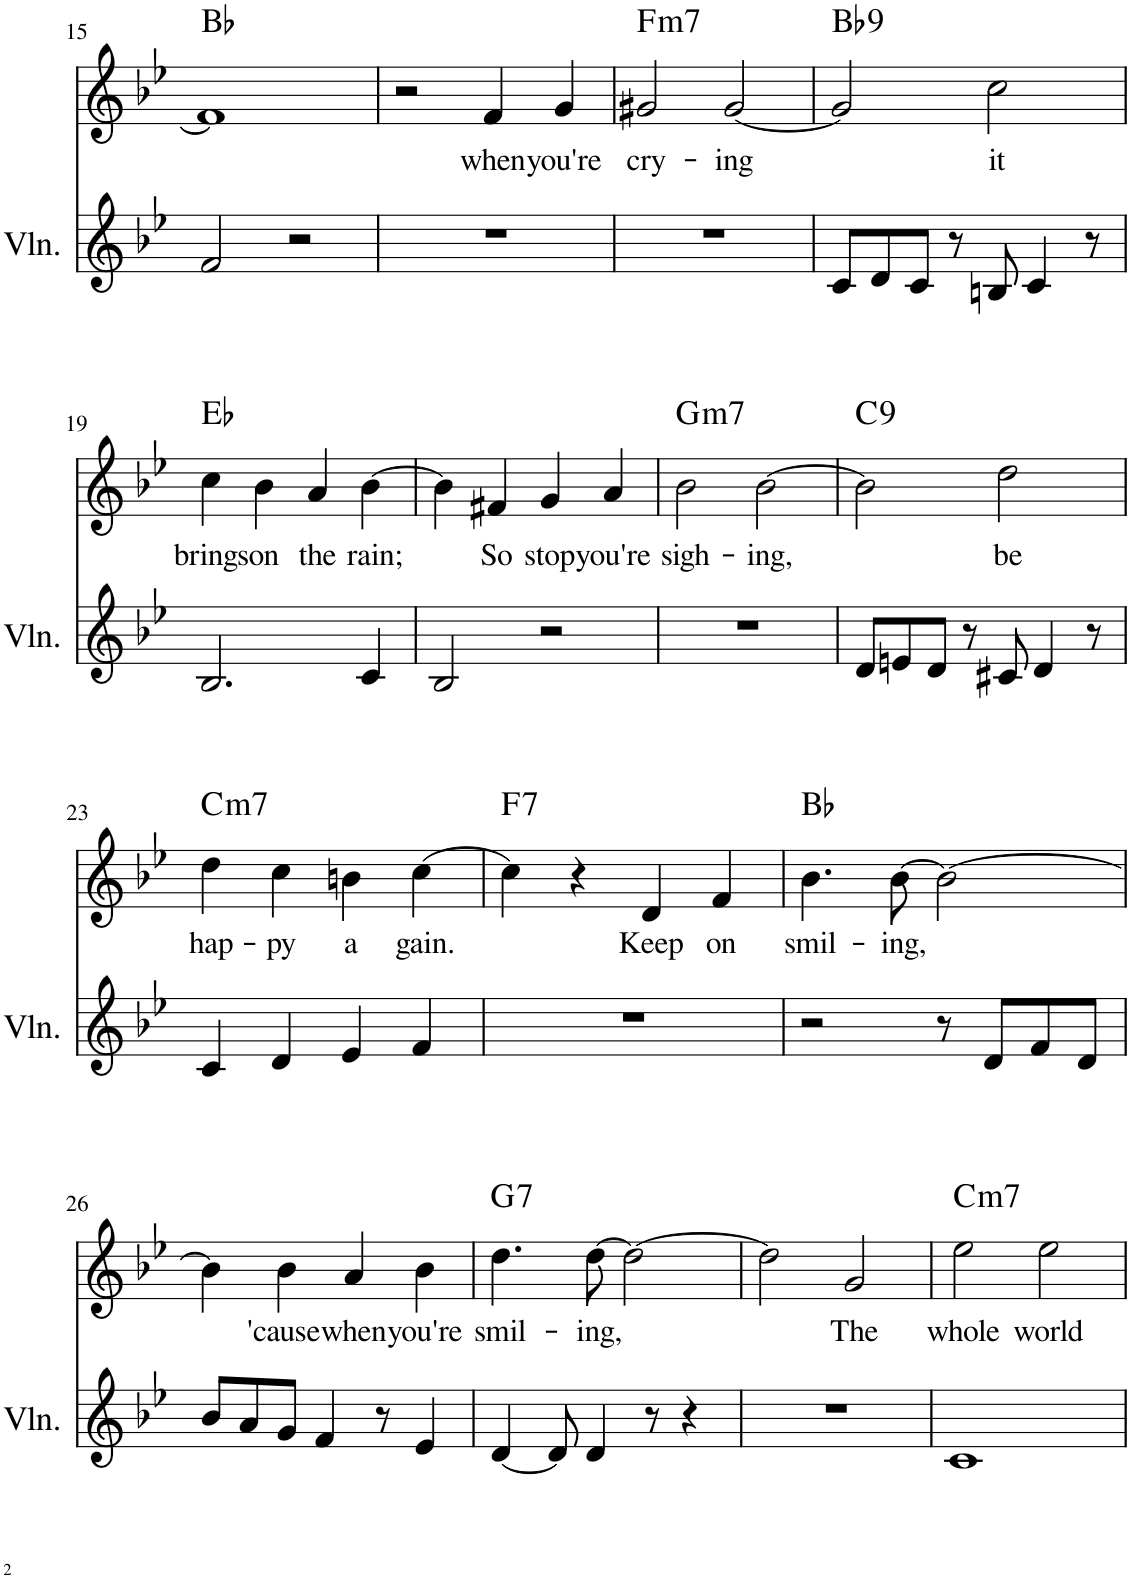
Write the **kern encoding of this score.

**kern	**kern	**text	**harte
*part2	*part1	*part1	*part1
*staff2	*staff1	*staff1	*
*I"Violin	*I"Piano	*	*
*I'Vln.	*I'Pno	*	*
!!LO:PB:g=z
*clefG2	*clefG2	*	*
*k[b-e-]	*k[b-e-]	*	*
*B-:	*B-:	*	*
*M4/4	*M4/4	*	*
=15	=15	=15	=15
2f/	1f]	.	Bb:maj
2r	.	.	.
=16	=16	=16	=16
1r	2r	.	.
!	!	!LO:LY:b	!
.	4f/	when	.
!	!	!LO:LY:b	!
.	4g/	you're	.
=17	=17	=17	=17
!	!	!LO:LY:b	!LO:H:kt=m7
1r	2g#X/	cry-	F:min7
!	!	!LO:LY:b	!
.	[2g#/	-ing	.
=18	=18	=18	=18
!	!	!	!LO:H:kt=9
8c/L	2g#/]	.	Bb:9
8d/	.	.	.
8c/J	.	.	.
8r	.	.	.
!	!	!LO:LY:b	!
8Bn/	2cc\	it	.
4c/	.	.	.
8r	.	.	.
!!LO:LB:g=z
=19	=19	=19	=19
!	!	!LO:LY:b	!
2.B-/	4cc\	brings	Eb:maj
!	!	!LO:LY:b	!
.	4b-\	on	.
!	!	!LO:LY:b	!
.	4a/	the	.
!	!	!LO:LY:b	!
4c/	[4b-\	rain;	.
=20	=20	=20	=20
2B-/	4b-\]	.	.
!	!	!LO:LY:b	!
.	4f#X/	So	.
!	!	!LO:LY:b	!
2r	4g/	stop	.
!	!	!LO:LY:b	!
.	4a/	you're	.
=21	=21	=21	=21
!	!	!LO:LY:b	!LO:H:kt=m7
1r	2b-\	sigh-	G:min7
!	!	!LO:LY:b	!
.	[2b-\	-ing,	.
=22	=22	=22	=22
!	!	!	!LO:H:kt=9
8d/L	2b-\]	.	C:9
8en/	.	.	.
8d/J	.	.	.
8r	.	.	.
!	!	!LO:LY:b	!
8c#X/	2dd\	be	.
4d/	.	.	.
8r	.	.	.
!!LO:LB:g=z
=23	=23	=23	=23
!	!	!LO:LY:b	!LO:H:kt=m7
4c/	4dd\	hap-	C:min7
!	!	!LO:LY:b	!
4d/	4cc\	-py	.
!	!	!LO:LY:b	!
4e-/	4bn\	a	.
!	!	!LO:LY:b	!
4f/	[4cc\	gain.	.
=24	=24	=24	=24
!	!	!	!LO:H:kt=7
1r	4cc\]	.	F:7
.	4r	.	.
!	!	!LO:LY:b	!
.	4d/	Keep	.
!	!	!LO:LY:b	!
.	4f/	on	.
=25	=25	=25	=25
!	!	!LO:LY:b	!
2r	4.b-\	smil-	Bb:maj
!	!	!LO:LY:b	!
.	[8b-\	-ing,	.
8r	2b-\_	.	.
8d/L	.	.	.
8f/	.	.	.
8d/J	.	.	.
!!LO:LB:g=z
=26	=26	=26	=26
8b-/L	4b-\]	.	.
8a/	.	.	.
!	!	!LO:LY:b	!
8g/J	4b-\	'cause	.
4f/	.	.	.
!	!	!LO:LY:b	!
.	4a/	when	.
8r	.	.	.
!	!	!LO:LY:b	!
4e-/	4b-\	you're	.
=27	=27	=27	=27
!	!	!LO:LY:b	!LO:H:kt=7
[4d/	4.dd\	smil-	G:7
8d/]	.	.	.
!	!	!LO:LY:b	!
4d/	[8dd\	-ing,	.
.	2dd\_	.	.
8r	.	.	.
4r	.	.	.
=28	=28	=28	=28
1r	2dd\]	.	.
!	!	!LO:LY:b	!
.	2g/	The	.
=29	=29	=29	=29
!	!	!LO:LY:b	!LO:H:kt=m7
1c	2ee-\	whole	C:min7
!	!	!LO:LY:b	!
.	2ee-\	world	.
=	=	=	=
*-	*-	*-	*-
